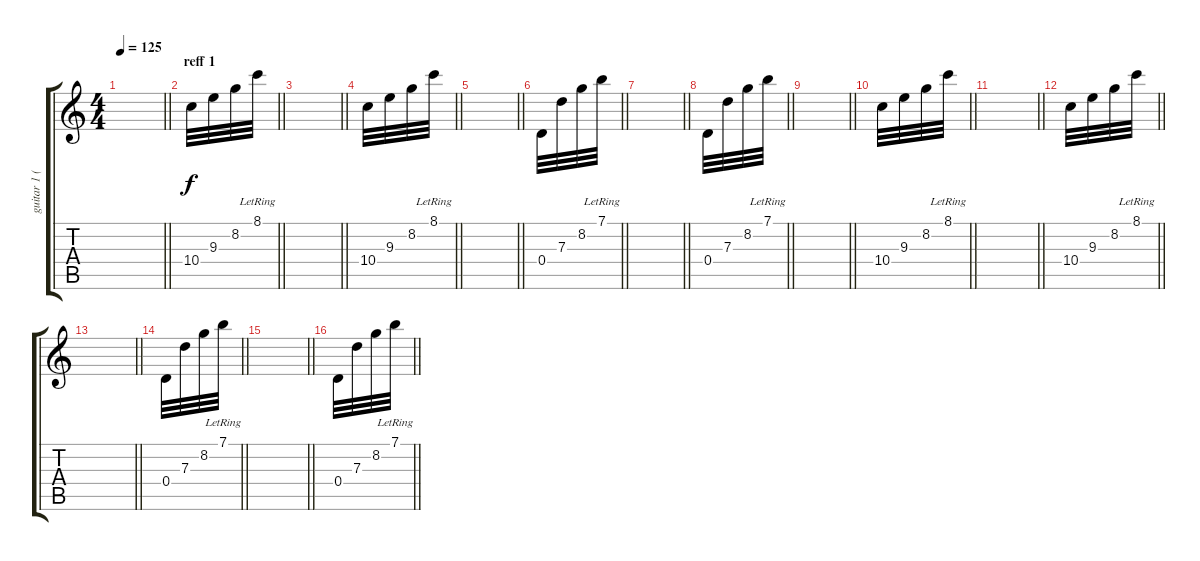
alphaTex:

\track ("guitar 1 (lukman)" "guitar 1 (") {instrument electricguitarclean}
\staff {score tabs}
\tuning (E4 B3 G3 D3 A2 E2) {hide}
\ts (4 4)
\tempo 125
\clef g2
\barLineRight lightlight
\ks c
|
\section ("" "reff 1")
\barLineRight lightlight
10.4.32 9.3.32 8.2.32 8.1{lr}.32 |
\barLineRight lightlight
|
\barLineRight lightlight
10.4.32 9.3.32 8.2.32 8.1{lr}.32 |
\barLineRight lightlight
|
\barLineRight lightlight
0.4.32 7.3.32 8.2.32 7.1{lr}.32 |
\barLineRight lightlight
|
\barLineRight lightlight
0.4.32 7.3.32 8.2.32 7.1{lr}.32 |
\barLineRight lightlight
|
\barLineRight lightlight
10.4.32 9.3.32 8.2.32 8.1{lr}.32 |
\barLineRight lightlight
|
\barLineRight lightlight
10.4.32 9.3.32 8.2.32 8.1{lr}.32 |
\barLineRight lightlight
|
\barLineRight lightlight
0.4.32 7.3.32 8.2.32 7.1{lr}.32 |
\barLineRight lightlight
|
\barLineRight lightlight
0.4.32 7.3.32 8.2.32 7.1{lr}.32
